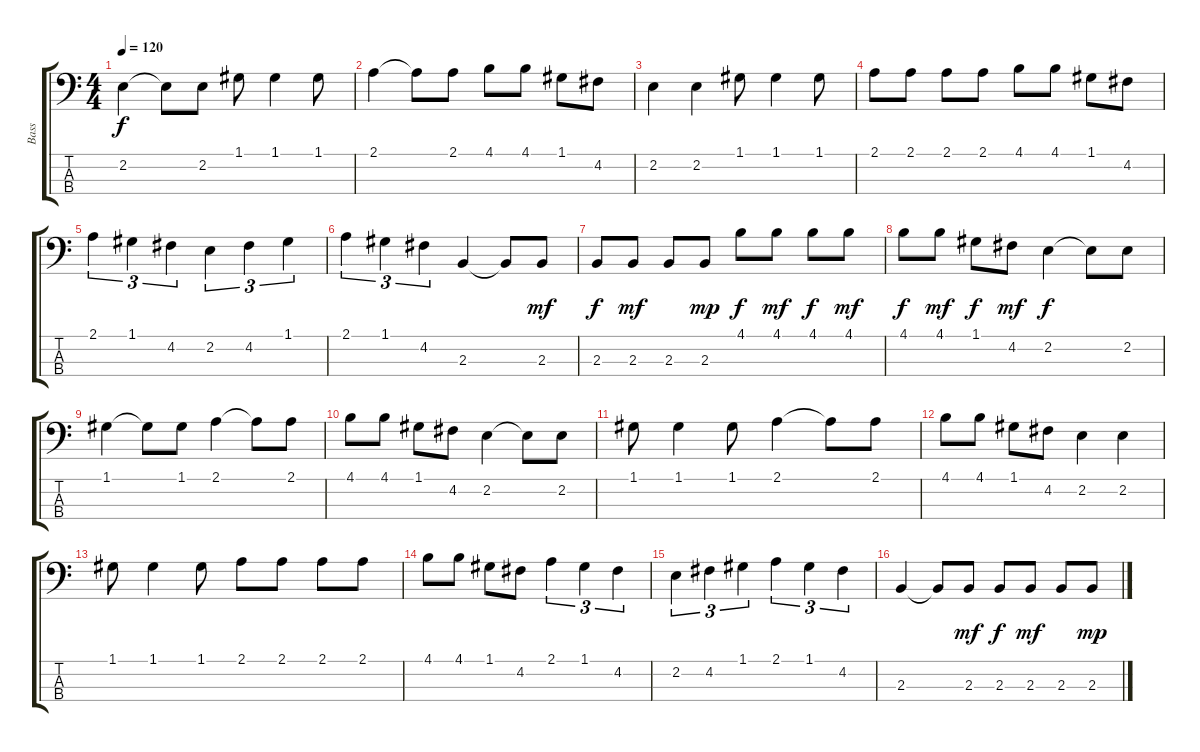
\track ("Bass" "Bass") {instrument fretlessbass}
\staff {score tabs}
\tuning (G2 D2 A1 E1) {hide}
\ts (4 4)
\tempo 120
\clef f4
\ks c
2.2.4{dy f} 2.2{t}.8 2.2.8 1.1.8 1.1.4 1.1.8 |
2.1.4 2.1{t}.8 2.1.8 4.1.8 4.1.8 1.1.8 4.2.8 |
2.2.4 2.2.4 1.1.8 1.1.4 1.1.8 |
2.1.8 2.1.8 2.1.8 2.1.8 4.1.8 4.1.8 1.1.8 4.2.8 |
2.1.4{tu (3 2)} 1.1.4{tu (3 2)} 4.2.4{tu (3 2)} 2.2.4{tu (3 2)} 4.2.4{tu (3 2)} 1.1.4{tu (3 2)} |
2.1.4{tu (3 2)} 1.1.4{tu (3 2)} 4.2.4{tu (3 2)} 2.3.4 2.3{t}.8 2.3.8{dy mf} |
2.3.8{dy f} 2.3.8{dy mf} 2.3.8 2.3.8{dy mp} 4.1.8{dy f} 4.1.8{dy mf} 4.1.8{dy f} 4.1.8{dy mf} |
4.1.8{dy f} 4.1.8{dy mf} 1.1.8{dy f} 4.2.8{dy mf} 2.2.4{dy f} 2.2{t}.8 2.2.8 |
1.1.4 1.1{t}.8 1.1.8 2.1.4 2.1{t}.8 2.1.8 |
4.1.8 4.1.8 1.1.8 4.2.8 2.2.4 2.2{t}.8 2.2.8 |
1.1.8 1.1.4 1.1.8 2.1.4 2.1{t}.8 2.1.8 |
4.1.8 4.1.8 1.1.8 4.2.8 2.2.4 2.2.4 |
1.1.8 1.1.4 1.1.8 2.1.8 2.1.8 2.1.8 2.1.8 |
4.1.8 4.1.8 1.1.8 4.2.8 2.1.4{tu (3 2)} 1.1.4{tu (3 2)} 4.2.4{tu (3 2)} |
2.2.4{tu (3 2)} 4.2.4{tu (3 2)} 1.1.4{tu (3 2)} 2.1.4{tu (3 2)} 1.1.4{tu (3 2)} 4.2.4{tu (3 2)} |
2.3.4 2.3{t}.8 2.3.8{dy mf} 2.3.8{dy f} 2.3.8{dy mf} 2.3.8 2.3.8{dy mp}
